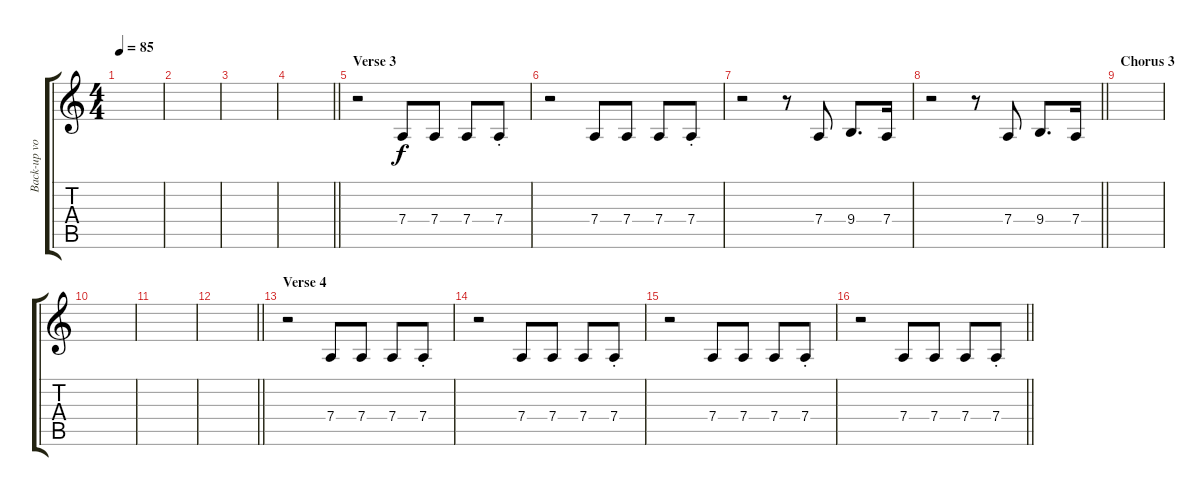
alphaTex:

\track ("Back-up vocals" "Back-up vo") {instrument baritonesax}
\staff {score tabs}
\tuning (E4 B3 G3 D3 A2 E2) {hide}
\ts (4 4)
\tempo 85
\clef g2
\ks c
|
|
|
\barLineRight lightlight
|
\section ("" "Verse 3")
r.2 7.4.8 7.4.8 7.4.8 7.4{st}.8 |
r.2 7.4.8 7.4.8 7.4.8 7.4{st}.8 |
r.2 r.8 7.4.8 9.4.8{d} 7.4.16 |
\barLineRight lightlight
r.2 r.8 7.4.8 9.4.8{d} 7.4.16 |
\section ("" "Chorus 3")
|
|
|
\barLineRight lightlight
|
\section ("" "Verse 4")
r.2 7.4.8 7.4.8 7.4.8 7.4{st}.8 |
r.2 7.4.8 7.4.8 7.4.8 7.4{st}.8 |
r.2 7.4.8 7.4.8 7.4.8 7.4{st}.8 |
\barLineRight lightlight
r.2 7.4.8 7.4.8 7.4.8 7.4{st}.8
